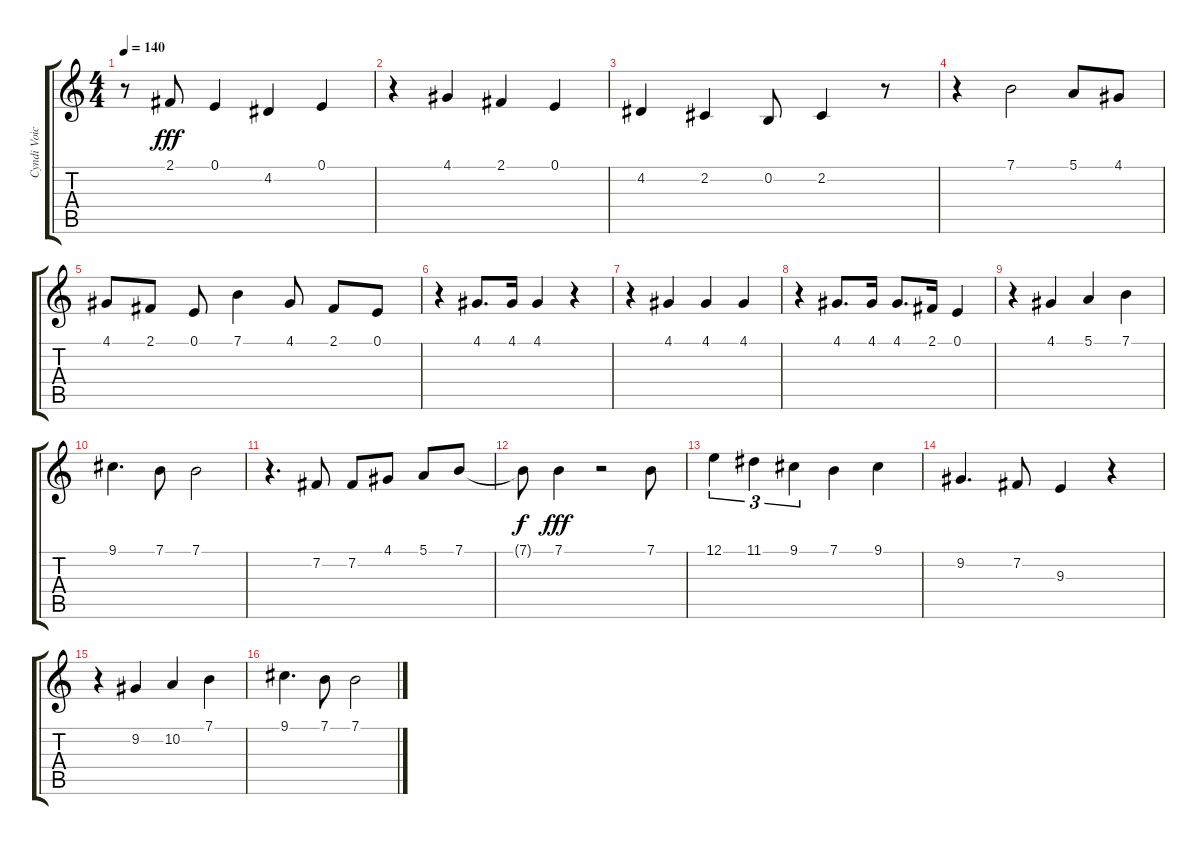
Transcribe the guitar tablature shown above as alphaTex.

\track ("Cyndi Voice" "Cyndi Voic") {instrument synthbrass1}
\staff {score tabs}
\tuning (E4 B3 G3 D3 A2 E2) {hide}
\ts (4 4)
\tempo 140
\clef g2
\ks c
r.8{dy fff} 2.1.8 0.1.4 4.2.4 0.1.4 |
r.4 4.1.4 2.1.4 0.1.4 |
4.2.4 2.2.4 0.2.8 2.2.4 r.8 |
r.4 7.1.2 5.1.8 4.1.8 |
4.1.8 2.1.8 0.1.8 7.1.4 4.1.8 2.1.8 0.1.8 |
r.4 4.1.8{d} 4.1.16 4.1.4 r.4 |
r.4 4.1.4 4.1.4 4.1.4 |
r.4 4.1.8{d} 4.1.16 4.1.8{d} 2.1.16 0.1.4 |
r.4 4.1.4 5.1.4 7.1.4 |
9.1.4{d} 7.1.8 7.1.2 |
r.4{d} 7.2.8 7.2.8 4.1.8 5.1.8 7.1.8 |
7.1{t}.8{dy f} 7.1.4{dy fff} r.2 7.1.8 |
12.1.4{tu (3 2)} 11.1.4{tu (3 2)} 9.1.4{tu (3 2)} 7.1.4 9.1.4 |
9.2.4{d} 7.2.8 9.3.4 r.4 |
r.4 9.2.4 10.2.4 7.1.4 |
9.1.4{d} 7.1.8 7.1.2
